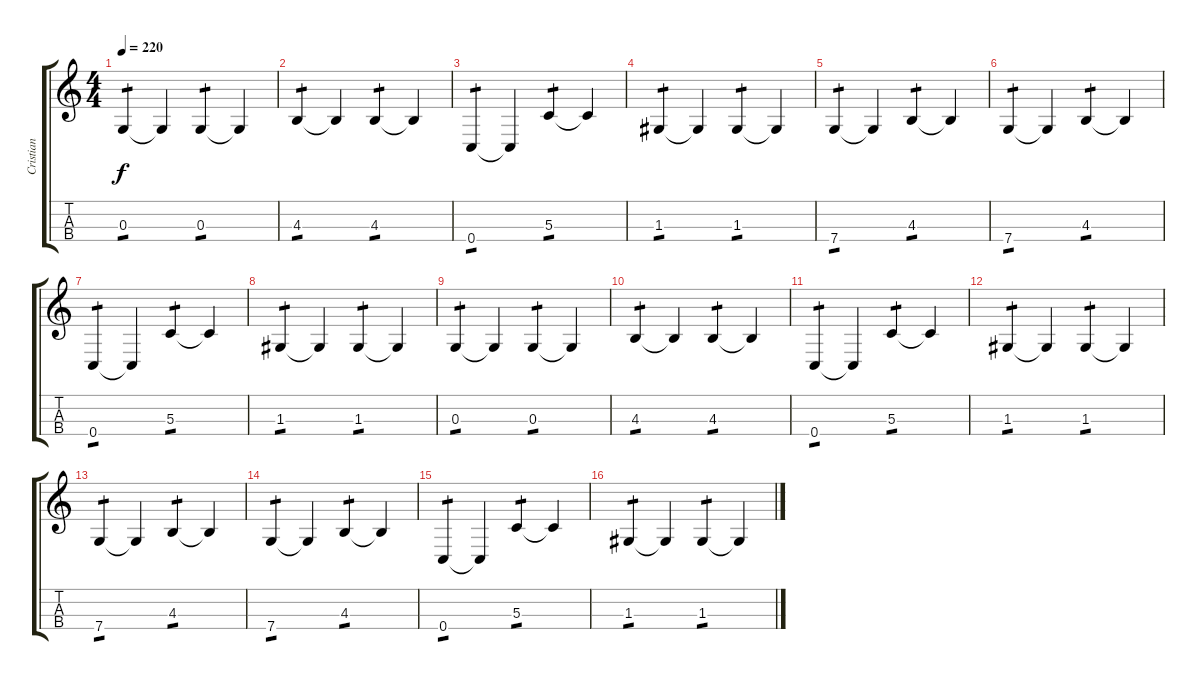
\track ("Cristian" "Cristian") {instrument electricbasspick}
\staff {score tabs}
\tuning (F3 C3 G2 C2) {hide}
\ts (4 4)
\tempo 220
\clef g2
\ks c
0.3.4{tp 1 dy f} 0.3{t}.4 0.3.4{tp 1} 0.3{t}.4 |
4.3.4{tp 1} 4.3{t}.4 4.3.4{tp 1} 4.3{t}.4 |
0.4.4{tp 1} 0.4{t}.4 5.3.4{tp 1} 5.3{t}.4 |
1.3.4{tp 1} 1.3{t}.4 1.3.4{tp 1} 1.3{t}.4 |
7.4.4{tp 1} 7.4{t}.4 4.3.4{tp 1} 4.3{t}.4 |
7.4.4{tp 1} 7.4{t}.4 4.3.4{tp 1} 4.3{t}.4 |
0.4.4{tp 1} 0.4{t}.4 5.3.4{tp 1} 5.3{t}.4 |
1.3.4{tp 1} 1.3{t}.4 1.3.4{tp 1} 1.3{t}.4 |
0.3.4{tp 1} 0.3{t}.4 0.3.4{tp 1} 0.3{t}.4 |
4.3.4{tp 1} 4.3{t}.4 4.3.4{tp 1} 4.3{t}.4 |
0.4.4{tp 1} 0.4{t}.4 5.3.4{tp 1} 5.3{t}.4 |
1.3.4{tp 1} 1.3{t}.4 1.3.4{tp 1} 1.3{t}.4 |
7.4.4{tp 1} 7.4{t}.4 4.3.4{tp 1} 4.3{t}.4 |
7.4.4{tp 1} 7.4{t}.4 4.3.4{tp 1} 4.3{t}.4 |
0.4.4{tp 1} 0.4{t}.4 5.3.4{tp 1} 5.3{t}.4 |
1.3.4{tp 1} 1.3{t}.4 1.3.4{tp 1} 1.3{t}.4
